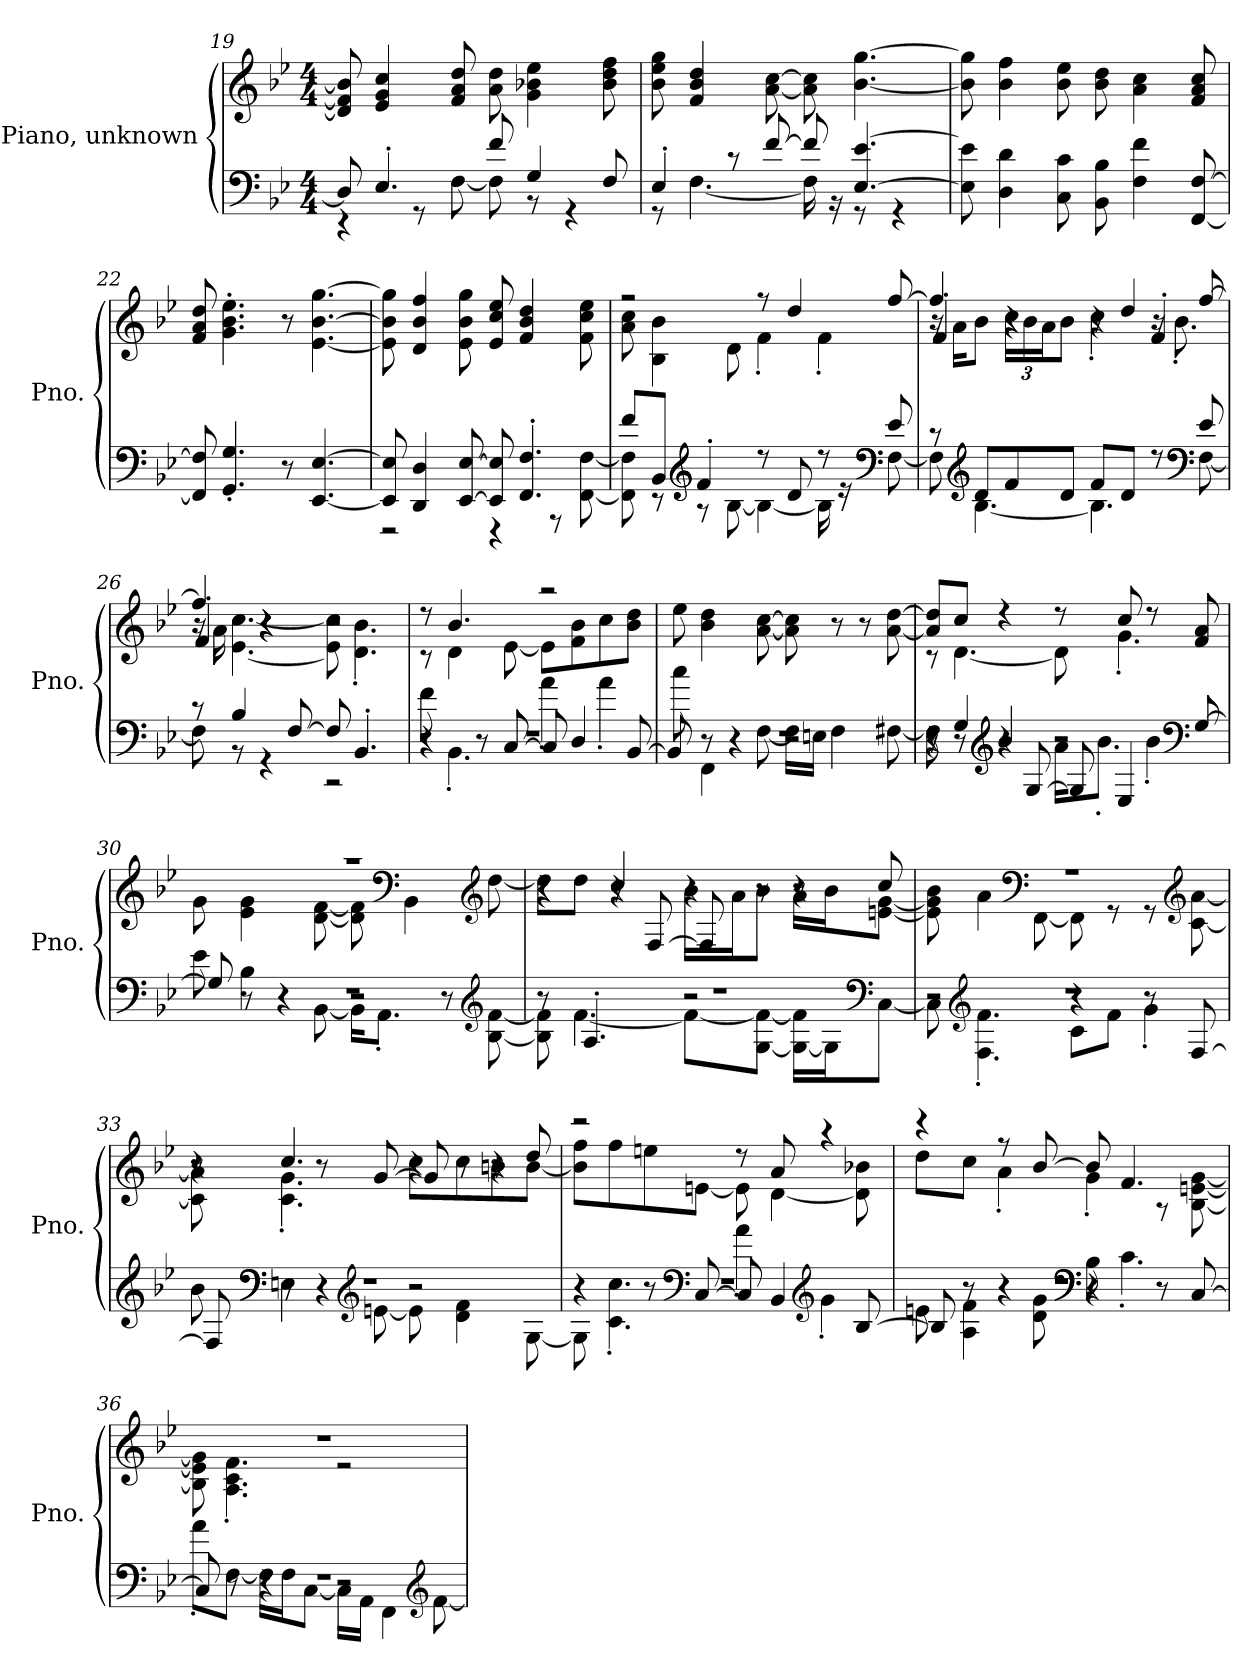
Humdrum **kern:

**kern	**kern
*part1	*part1
*staff2	*staff1
*I"Piano, unknown	*
*I'Pno.	*
*clefF4	*clefG2
*k[b-e-]	*k[b-e-]
*M4/4	*M4/4
=19	=19
*^	*
8D/]	4r	8d/] 8f/] 8b/]
4.E-'/	.	4e-/ 4g/ 4cc/
.	8r	.
.	[8F\	8f/ 8a/ 8dd/
8f/	8F\]	8a\ 8dd\
4G/	8r	4g\ 4b-X\ 4ee-\
.	4r	.
8F/	.	8b-\ 8dd\ 8ff\
=20	=20	=20
4E-'/	8r	8b-\ 8ee-\ 8gg\
.	[4.F\	4f/ 4b-/ 4dd/
8r	.	.
[8f/	.	[8a\ [8cc\
8f/]	16F\]	8a\] 8cc\]
.	16r	.
[4.E-/ [4.e-/	8r	[4.b-\ [4.gg\
.	4r	.
*v	*v	*
=21	=21
8E-\] 8e-\]	8b-\] 8gg\]
4D\ 4d\	4b-\ 4ff\
8C\ 8c\	8b-\ 8ee-\
8BB-\ 8B-\	8b-\ 8dd\
4F\ 4f\	4a\ 4cc\
[8FF/ [8F/	8f/ 8a/ 8cc/
!!LO:LB:g=z
=22	=22
8FF/] 8F/]	8f/ 8a/ 8dd/
4.GG/' 4.G/'	4.g\' 4.b-\' 4.ee-\'
8r	8r
[4.EE-/ [4.E-/	[4.e-\ [4.b-\ [4.gg\
=23	=23
*^	*
8EE-/] 8E-/]	2r	8e-\] 8b-\] 8gg\]
4DD/ 4D/	.	4d/ 4b-/ 4ff/
[8EE-/ [8E-/	.	8e-\ 8b-\ 8gg\
8EE-/] 8E-/]	4r	8e-/ 8cc/ 8ee-/
4.FF/' 4.F/'	.	4f/ 4b-/ 4dd/
.	8r	.
.	[8FF\ [8F\	8f\ 8cc\ 8ee-\
=24	=24	=24
*	*	*^
8f/L	8FF\] 8F\]	2r	8a\ 8cc\
8BB-/J	8r	.	4B-\ 4b-\
*clefG2	*	*	*
4f'/	8r	.	.
.	[8B-\	.	8d\
8r	4B-\_	8r	4f'\
8d/	.	4dd/	.
8r	16B-\]	.	4f'\
.	16r	.	.
*clefF4	*	*	*
8e-/	[8F\	[8ff/	.
!!LO:LB:g=z
=25	=25	=25	=25
*	*	*	*^
8r	8F\]	4ff/]	16r	4f'/
.	.	.	16a\KL	.
*clefG2	*	*	*	*
8d/L	[4.B-\	.	8b-\J	.
*	*	*	*Xbrackettup	*
8f/	.	4r	24cc\LL	4r
.	.	.	24b-\	.
.	.	.	24a\J	.
8d/J	.	.	8b-\J	.
8f/L	4.B-\]	8r	4cc'\	4r
8d/J	.	4dd/	.	.
8r	.	.	16r	4f'/
.	.	.	8.b-'\	.
*clefF4	*	*	*	*
8e-/	[8F\	[8ff/	.	.
=26	=26	=26	=26	=26
8r	8F\]	4ff/]	16r	4f'/
.	.	.	16a\	.
4B-/	8r	.	[4.e-\ [4.cc\	.
.	4r	4r	.	4r
[8F/	.	.	.	.
8F/]	2r	2r	8e-\] 8cc\]	2r
4.BB-'/	.	.	4.d\' 4.b-\'	.
*	*	*	*v	*v
=27	=27	=27	=27
*	*^	*	*
1r	8f\	4r	8r	8r
.	4.BB-'\	.	4.b-/	4d\
.	.	8r	.	.
.	.	[8C/	.	[8e-\
.	4a'\	8C/]	2r	8e-\L]
.	.	4D/	.	8f\ 8b-\
.	4a'\	.	.	8cc\
.	.	[8BB-/	.	8b-\ 8dd\J
*	*	*	*v	*v
!!LO:LB:g=z
=28	=28	=28	=28
1r	8cc\	8BB-/]	8ee-\
.	4FF\	8r	4b-\ 4dd\
.	.	4r	.
.	[8F\	.	[8a\ [8cc\
.	16F\LL]	2r	8a\] 8cc\]
.	16En\JJ	.	.
.	4F\	.	8r
.	.	.	8r
.	[8F#X\	.	[8a\ [8dd\
=29	=29	=29	=29
*	*	*	*^
4r	8F#\]	8r	8a/] 8dd/]L	8r
.	8r	4G/	8cc/J	[4.d\
*clefG2	*	*	*	*
4b-/	4r	.	4r	.
.	.	[8G/	.	.
2r	16a\KL	8G/]	8r	8d\]
.	8.b-'\J	.	.	.
.	.	4E-/	8cc/	4.g'\
.	4b-'\	.	8r	.
*clefF4	*	*	*	*
.	.	[8G/	8f/ 8a/	.
=30	=30	=30	=30	=30
1r	8e-\	8G/]	1r	8g\
.	4B-\	8r	.	4e-\ 4g\
.	.	4r	.	.
.	[8BB-\	.	.	[8d\ [8f\
.	16BB-\KL]	2r	.	8d\] 8f\]
.	8.AA'\J	.	.	.
*	*	*	*clefF4	*
.	.	.	.	4BB-\
.	8r	.	.	.
*clefG2	*	*	*clefG2	*
.	[8B-\ [8f\	.	.	[8dd\
!!LO:LB:g=z
=31	=31	=31	=31	=31
*	*	*	*	*^
1r	8B-\] 8f\]	8r	4r	8dd\L]	4r
.	[4.f\	4.A'/	.	8dd\J	.
.	.	.	4cc/	4r	8r
.	.	.	.	.	[8F/
.	8f\L_	2r	4r	16b-\LL	8F/]
.	.	.	.	16a\J	.
.	[8G\ 8f\_J	.	.	8b-\J	8r
.	16G\_ 16f\]LL	.	8r	16a\LL	4r
.	16G\J]	.	.	16b-\J	.
*clefF4	*	*	*	*	*
.	[8C\J	.	8cc/	[8en\ [8g\J	.
*	*	*	*	*v	*v
=32	=32	=32	=32	=32
1r	8C\]	2r	1r	8e\] 8g\] 8b-\
*clefG2	*	*	*	*
.	4.F\' 4.f\'	.	.	4a\
*	*	*	*clefF4	*
.	.	.	.	[8FF\
.	8c\L	4r	.	8FF\]
.	8f\J	.	.	8r
.	4g'\	8r	.	8r
*	*	*	*clefG2	*
.	.	[8F/	.	[8c\ [8a\
!!LO:LB:g=z
=33	=33	=33	=33	=33
*	*	*	*	*^
1r	8b-\	8F/]	8r	8c\] 8a\]	4r
*clefF4	*	*	*	*	*
.	4En\	8r	4.cc/	4.c\' 4.g\'	.
.	.	4r	.	.	8r
*clefG2	*	*	*	*	*
.	[8en\	.	.	.	[8g/
.	8e\]	2r	4r	8cc\L	8g/]
.	4d\ 4f\	.	.	8cc\	8r
.	.	.	8r	8bn\	4r
.	[8G\	.	8dd/	[8b\J	.
*	*	*	*	*v	*v
=34	=34	=34	=34	=34
1r	8G\]	4r	2r	8b\] 8ff\L
.	4.c\' 4.cc\'	.	.	8ff\
.	.	8r	.	8een\
*clefF4	*	*	*	*
.	.	[8C/	.	[8en\J
.	4a'\	8C/]	8r	8e\]
.	.	4BB-/	8a/	[4d\
*clefG2	*	*	*	*
.	4g'\	.	4r	.
.	.	[8B-/	.	8d\] 8b-X\
!!LO:PB:g=z	!!
=35	=35	=35	=35	=35
1r	8en\	8B-/]	4r	8dd\L
.	4A\ 4f\	8r	.	8cc\J
.	.	4r	8r	4a'\
.	8d\ 8g\	.	[8b-/	.
*clefF4	*	*	*	*
.	8B-\	4r	8b-/]	4g'\
.	4.c'\	.	4.f/	.
.	.	8r	.	8r
.	.	[8C/	.	[8B-\ [8en\ [8g\
=36	=36	=36	=36	=36
1r	8a'\L	8C/]	1r	8B-\] 8e\] 8g\]
.	[8F\J	8r	.	4.A\' 4.c\' 4.f\'
.	16F\LL]	4r	.	.
.	16F\J	.	.	.
.	[8C\J	.	.	.
.	16C\LL]	2r	.	2r
.	16AA\JJ	.	.	.
.	4FF\	.	.	.
*clefG2	*	*	*	*
.	[8f\	.	.	.
*v	*v	*v	*	*
*	*v	*v
=	=
*-	*-
